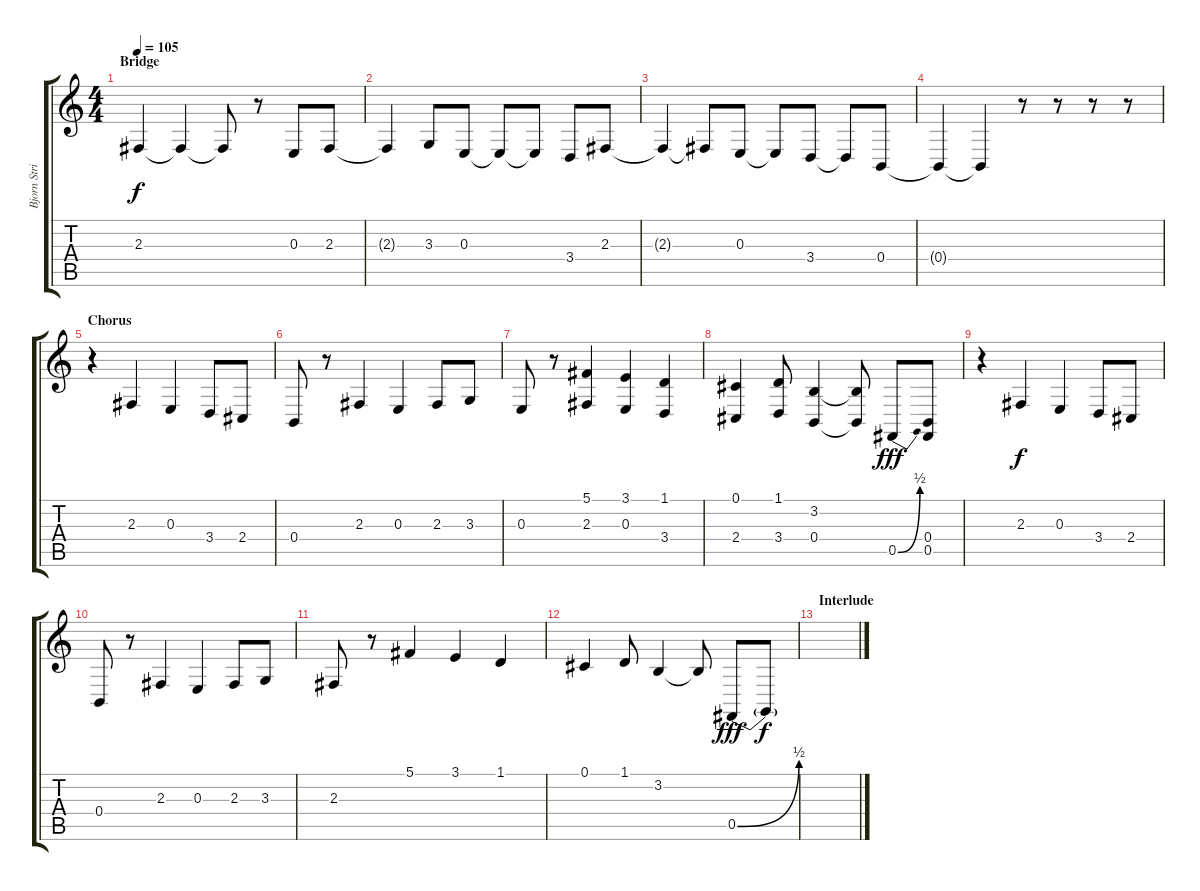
\track ("Bjorn Strid" "Bjorn Stri") {instrument lead2sawtooth}
\staff {score tabs}
\tuning (Db4 Ab3 E3 B2 Gb2 B1) {hide}
\ts (4 4)
\section ("" "Bridge")
\tempo 105
\clef g2
\ks c
2.3.4{dy f} 2.3{t}.4 2.3{t}.8 r.8 0.3.8 2.3.8 |
2.3{t}.4 3.3.8 0.3.8 0.3{t}.8 0.3{t}.8 3.4.8 2.3.8 |
2.3{t}.4 2.3{t}.8 0.3.8 0.3{t}.8 3.4.8 3.4{t}.8 0.4.8 |
0.4{t}.4 0.4{t}.4 r.8 r.8 r.8 r.8 |
\section ("" "Chorus")
r.4 2.3.4 0.3.4 3.4.8 2.4.8 |
0.4.8 r.8 2.3.4 0.3.4 2.3.8 3.3.8 |
0.3.8 r.8 (5.1 2.3).4 (3.1 0.3).4 (1.1 3.4).4 |
(0.1 2.4).4 (1.1 3.4).8 (3.2 0.4).4 (3.2{t} 0.4{t}).8 0.5{be (bend 0 0 60 2)}.8{dy fff} (0.4 0.5).8 |
r.4 2.3.4{dy f} 0.3.4 3.4.8 2.4.8 |
0.4.8 r.8 2.3.4 0.3.4 2.3.8 3.3.8 |
2.3.8 r.8 5.1.4 3.1.4 1.1.4 |
0.1.4 1.1.8 3.2.4 3.2{t}.8 0.5{be (bend 0 0 60 2)}.8{dy fff} 0.5{t}.8{dy f} |
\section ("" "Interlude ")
